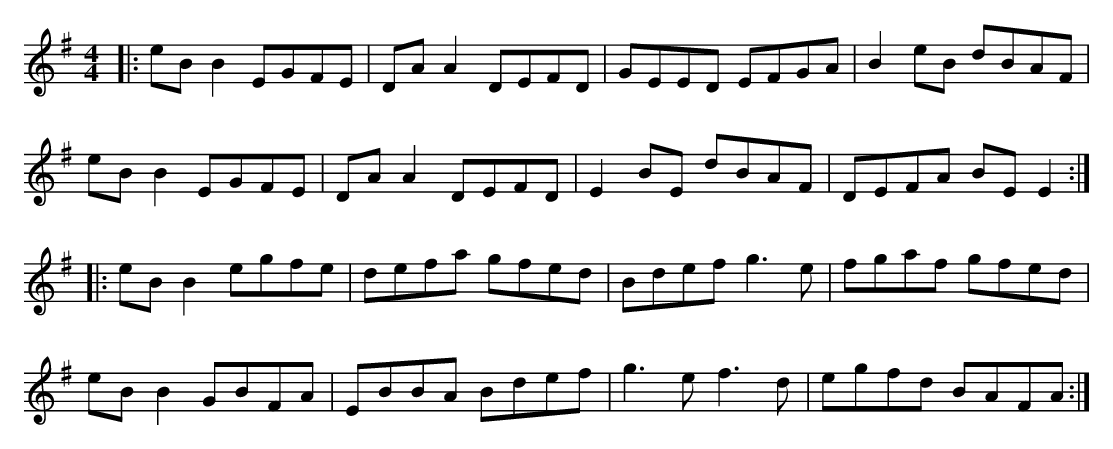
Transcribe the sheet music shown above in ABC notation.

X:1
M:4/4
K:Emin
|:eB B2 EGFE|DA A2 DEFD|GEED EFGA|B2 eB dBAF|
eB B2 EGFE|DA A2 DEFD|E2 BE dBAF|DEFA BE E2:|
|:eB B2 egfe|defa gfed|Bdef g3e|fgaf gfed|
eB B2 GBFA|EBBA Bdef|g3e f3d|egfd BAFA:|
